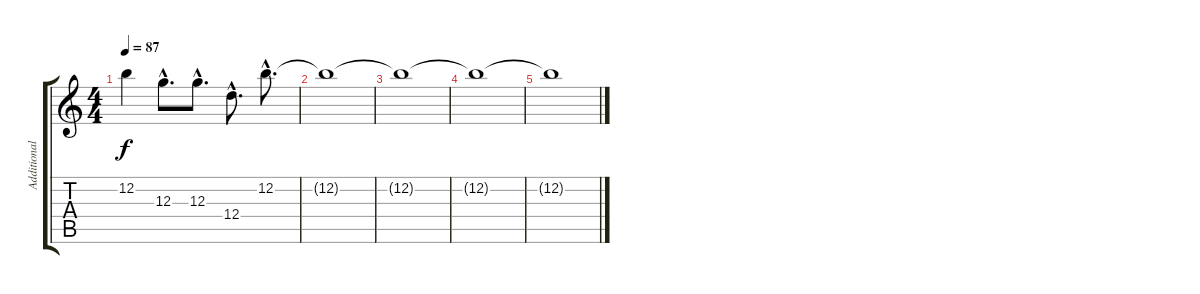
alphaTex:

\track ("Additional Guitar" "Additional") {instrument overdrivenguitar}
\staff {score tabs}
\tuning (E4 B3 G3 D3 A2 E2) {hide}
\ts (4 4)
\tempo 87
\clef g2
\ks c
12.2{t}.4{dy f} 12.3{hac}.8{d} 12.3{hac}.8{d} 12.4{hac}.8{d} 12.2{hac}.8{d} |
12.2{t}.1{volume 0} |
12.2{t}.1 |
12.2{t}.1 |
12.2{t}.1
